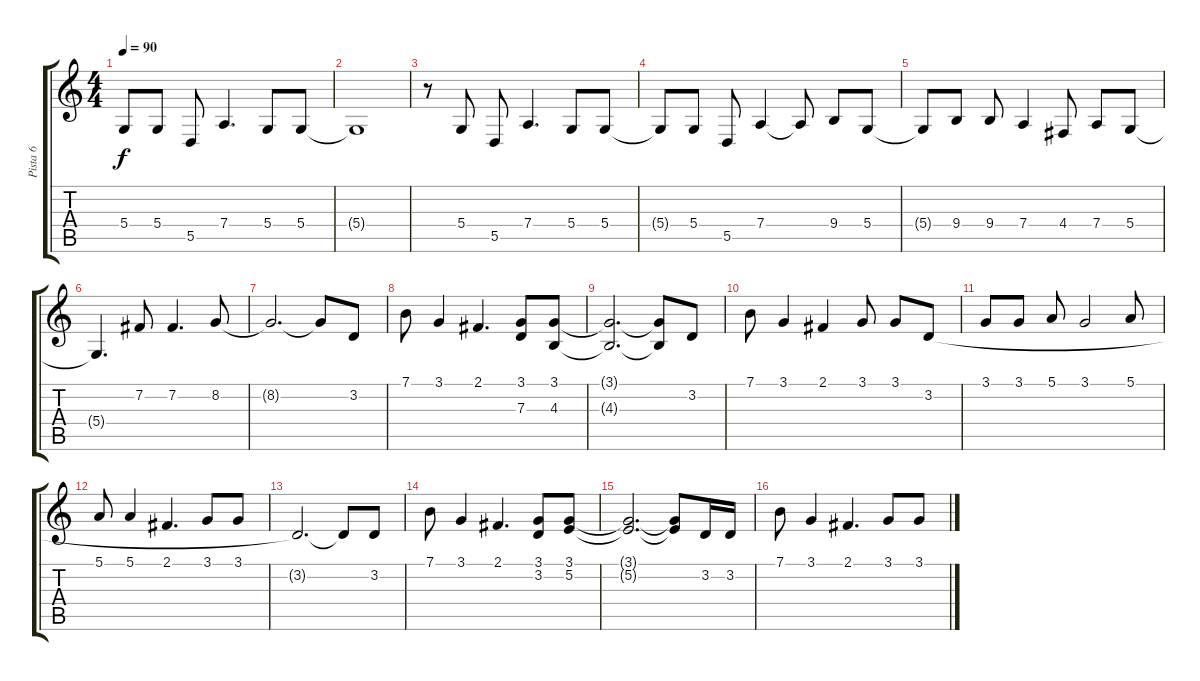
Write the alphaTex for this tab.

\track ("Pista 6" "Pista 6") {instrument electricgrandpiano}
\staff {score tabs}
\tuning (E4 B3 G3 D3 A2 E2) {hide}
\ts (4 4)
\tempo 90
\clef g2
\ks c
5.4{t}.8{dy f} 5.4.8 5.5.8 7.4.4{d} 5.4.8 5.4.8 |
5.4{t}.1 |
r.8 5.4.8 5.5.8 7.4.4{d} 5.4.8 5.4.8 |
5.4{t}.8 5.4.8 5.5.8 7.4.4 7.4{t}.8 9.4.8 5.4.8 |
5.4{t}.8 9.4.8 9.4.8 7.4.4 4.4.8 7.4.8 5.4.8 |
5.4{t}.4{d} 7.2.8 7.2.4{d} 8.2.8 |
8.2{t}.2{d} 8.2{t}.8 3.2.8 |
7.1.8 3.1.4 2.1.4{d} (3.1 7.3).8 (3.1 4.3).8 |
(3.1{t} 4.3{t}).2{d} (3.1{t} 4.3{t}).8 3.2.8 |
7.1.8 3.1.4 2.1.4 3.1.8 3.1.8 3.2.8 |
3.1.8 3.1.8 5.1.8 3.1.2 5.1.8 |
5.1.8 5.1.4 2.1.4{d} 3.1.8 3.1.8 |
3.2{t}.2{d} 3.2{t}.8 3.2.8 |
7.1.8 3.1.4 2.1.4{d} (3.1 3.2).8 (3.1 5.2).8 |
(3.1{t} 5.2{t}).2{d} (3.1{t} 5.2{t}).8 3.2.16 3.2.16 |
7.1.8 3.1.4 2.1.4{d} 3.1.8 3.1.8
